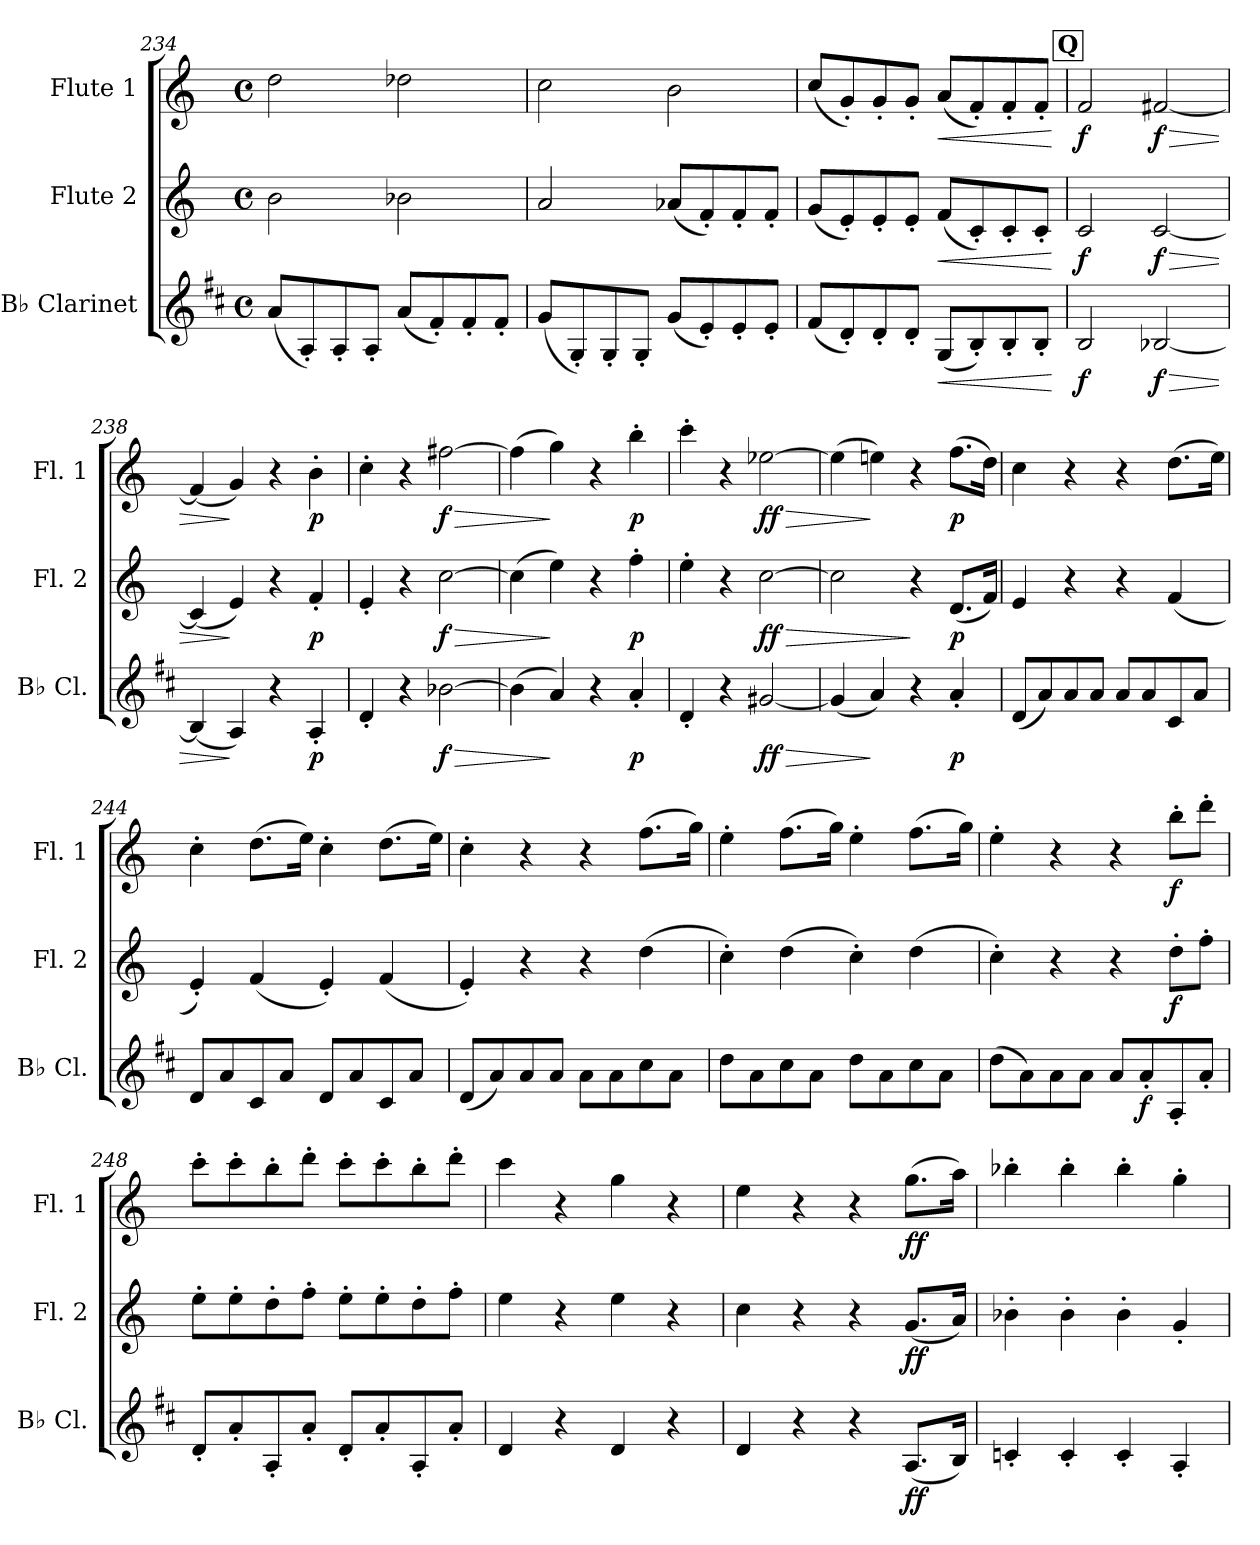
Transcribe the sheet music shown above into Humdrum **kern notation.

**kern	**dynam	**kern	**dynam	**kern	**dynam
*part3	*part3	*part2	*part2	*part1	*part1
*staff3	*staff3	*staff2	*staff2	*staff1	*staff1
*I"B♭ Clarinet	*	*I"Flute 2	*	*I"Flute 1	*
*I'B♭ Cl.	*	*I'Fl. 2	*	*I'Fl. 1	*
*clefG2	*	*clefG2	*	*clefG2	*
*ITrd1c2	*	*	*	*	*
*k[]	*	*k[]	*	*k[]	*
*M4/4	*	*M4/4	*	*M4/4	*
*met(c)	*	*met(c)	*	*met(c)	*
=234	=234	=234	=234	=234	=234
(<8g/L	.	2b\	.	2dd\	.
8G'/)	.	.	.	.	.
8G'/	.	.	.	.	.
8G'/J	.	.	.	.	.
(<8g/L	.	2b-X\	.	2dd-X\	.
8e'/)	.	.	.	.	.
8e'/	.	.	.	.	.
8e'/J	.	.	.	.	.
=235	=235	=235	=235	=235	=235
(<8f/L	.	2a/	.	2cc\	.
8F'/)	.	.	.	.	.
8F'/	.	.	.	.	.
8F'/J	.	.	.	.	.
(<8f/L	.	(<8a-X/L	.	2b\	.
8d'/)	.	8f'/)	.	.	.
8d'/	.	8f'/	.	.	.
8d'/J	.	8f'/J	.	.	.
!!LO:LB:g=z
=236	=236	=236	=236	=236	=236
(<8e/L	.	(<8g/L	.	(<8cc/L	.
8c'/)	.	8e'/)	.	8g'/)	.
8c'/	.	8e'/	.	8g'/	.
8c'/J	.	8e'/J	.	8g'/J	.
!	!LO:HP:b	!	!LO:HP:b	!	!LO:HP:b
(<8F/L	<	(<8f/L	<	(<8a/L	<
8A'/)	.	8c'/)	.	8f'/)	.
8A'/	.	8c'/	.	8f'/	.
8A'/J	.	8c'/J	.	8f'/J	.
.	[	.	[	.	[
!!LO:REH:place=s1:a:B:fs=14:t=Q
=237	=237	=237	=237	=237	=237
!	!LO:DY:b	!	!LO:DY:b	!	!LO:DY:b
2A/	f	2c/	f	2f/	f
!	!LO:HP:b	!	!LO:HP:b	!	!LO:HP:b
!	!LO:DY:n=1:b	!	!LO:DY:n=1:b	!	!LO:DY:n=1:b
[2A-X/	> f	[2c/	> f	[2f#X/	> f
=238	=238	=238	=238	=238	=238
(<4A-/]	.	(<4c/]	.	(<4f#/]	.
4G/)	]	4e/)	]	4g/)	]
4r	.	4r	.	4r	.
!	!LO:DY:b	!	!LO:DY:b	!	!LO:DY:b
4G'/	p	4f'/	p	4b'\	p
=239	=239	=239	=239	=239	=239
4c'/	.	4e'/	.	4cc'\	.
4r	.	4r	.	4r	.
!	!LO:HP:b	!	!LO:HP:b	!	!LO:HP:b
!	!LO:DY:n=1:b	!	!LO:DY:n=1:b	!	!LO:DY:n=1:b
[2a-X\	> f	[2cc\	> f	[2ff#X\	> f
=240	=240	=240	=240	=240	=240
(>4a-\]	.	(>4cc\]	.	(>4ff#\]	.
4g/)	]	4ee\)	]	4gg\)	]
4r	.	4r	.	4r	.
!	!LO:DY:b	!	!LO:DY:b	!	!LO:DY:b
4g'/	p	4ff'\	p	4bb'\	p
=241	=241	=241	=241	=241	=241
4c'/	.	4ee'\	.	4ccc'\	.
4r	.	4r	.	4r	.
!	!LO:HP:b	!	!LO:HP:b	!	!LO:HP:b
!	!LO:DY:n=1:b	!	!LO:DY:n=1:b	!	!LO:DY:n=1:b
[2f#X/	> ff	[2cc\	> ff	[2ee-X\	> ff
=242	=242	=242	=242	=242	=242
(<4f#/]	.	2cc\]	.	(>4ee-\]	.
4g/)	]	.	.	4een\)	]
4r	.	4r	]	4r	.
!	!LO:DY:b	!	!LO:DY:b	!	!LO:DY:b
4g'/	p	(<8.d/L	p	(>8.ff\L	p
.	.	16f/Jk)	.	16dd\Jk)	.
!!LO:LB:g=z
=243	=243	=243	=243	=243	=243
(<8c/L	.	4e/	.	4cc\	.
8g/)	.	.	.	.	.
8g/	.	4r	.	4r	.
8g/J	.	.	.	.	.
8g/L	.	4r	.	4r	.
8g/	.	.	.	.	.
8B/	.	(<4f/	.	(>8.dd\L	.
8g/J	.	.	.	.	.
.	.	.	.	16ee\Jk)	.
=244	=244	=244	=244	=244	=244
8c/L	.	4e'/)	.	4cc'\	.
8g/	.	.	.	.	.
8B/	.	(<4f/	.	(>8.dd\L	.
8g/J	.	.	.	.	.
.	.	.	.	16ee\Jk)	.
8c/L	.	4e'/)	.	4cc'\	.
8g/	.	.	.	.	.
8B/	.	(<4f/	.	(>8.dd\L	.
8g/J	.	.	.	.	.
.	.	.	.	16ee\Jk)	.
=245	=245	=245	=245	=245	=245
(<8c/L	.	4e'/)	.	4cc'\	.
8g/)	.	.	.	.	.
8g/	.	4r	.	4r	.
8g/J	.	.	.	.	.
8g\L	.	4r	.	4r	.
8g\	.	.	.	.	.
8b\	.	(>4dd\	.	(>8.ff\L	.
8g\J	.	.	.	.	.
.	.	.	.	16gg\Jk)	.
=246	=246	=246	=246	=246	=246
8cc\L	.	4cc'\)	.	4ee'\	.
8g\	.	.	.	.	.
8b\	.	(>4dd\	.	(>8.ff\L	.
8g\J	.	.	.	.	.
.	.	.	.	16gg\Jk)	.
8cc\L	.	4cc'\)	.	4ee'\	.
8g\	.	.	.	.	.
8b\	.	(>4dd\	.	(>8.ff\L	.
8g\J	.	.	.	.	.
.	.	.	.	16gg\Jk)	.
!!LO:PB:g=z
=247	=247	=247	=247	=247	=247
(>8cc\L	.	4cc'\)	.	4ee'\	.
8g\)	.	.	.	.	.
8g\	.	4r	.	4r	.
8g\J	.	.	.	.	.
8g/L	.	4r	.	4r	.
!	!LO:DY:b	!	!	!	!
8g'/	f	.	.	.	.
!	!	!	!LO:DY:b	!	!LO:DY:b
8G'/	.	8dd'\L	f	8bb'\L	f
8g'/J	.	8ff'\J	.	8ddd'\J	.
=248	=248	=248	=248	=248	=248
8c'/L	.	8ee'\L	.	8ccc'\L	.
8g'/	.	8ee'\	.	8ccc'\	.
8G'/	.	8dd'\	.	8bb'\	.
8g'/J	.	8ff'\J	.	8ddd'\J	.
8c'/L	.	8ee'\L	.	8ccc'\L	.
8g'/	.	8ee'\	.	8ccc'\	.
8G'/	.	8dd'\	.	8bb'\	.
8g'/J	.	8ff'\J	.	8ddd'\J	.
=249	=249	=249	=249	=249	=249
4c/	.	4ee\	.	4ccc\	.
4r	.	4r	.	4r	.
4c/	.	4ee\	.	4gg\	.
4r	.	4r	.	4r	.
=250	=250	=250	=250	=250	=250
4c/	.	4cc\	.	4ee\	.
4r	.	4r	.	4r	.
4r	.	4r	.	4r	.
!	!LO:DY:b	!	!LO:DY:b	!	!LO:DY:b
(<8.G/L	ff	(<8.g/L	ff	(>8.gg\L	ff
16A/Jk)	.	16a/Jk)	.	16aa\Jk)	.
=251	=251	=251	=251	=251	=251
4B-X'/	.	4b-X'\	.	4bb-X'\	.
4B-'/	.	4b-'\	.	4bb-'\	.
4B-'/	.	4b-'\	.	4bb-'\	.
4G'/	.	4g'/	.	4gg'\	.
=	=	=	=	=	=
*-	*-	*-	*-	*-	*-
